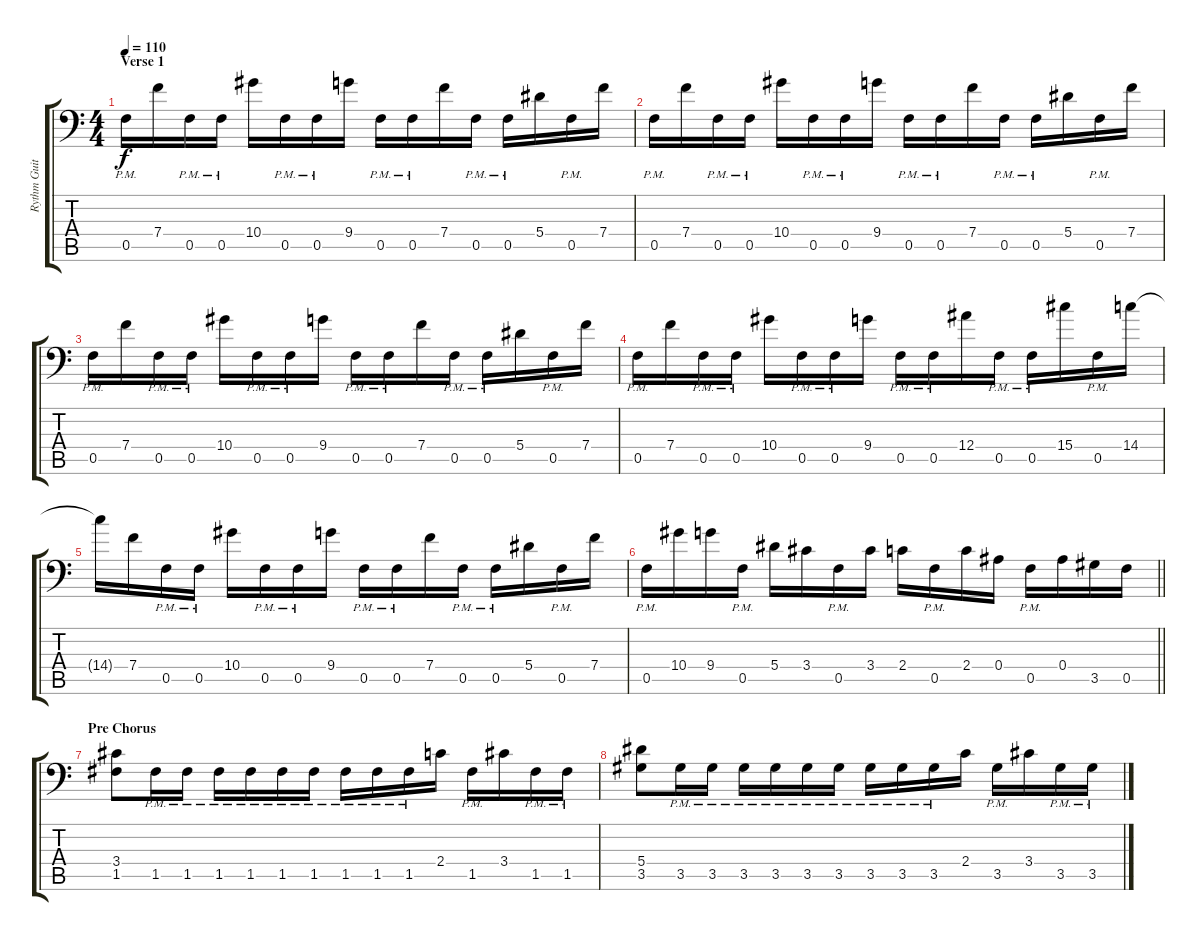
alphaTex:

\track ("Rythm Guitar 2" "Rythm Guit") {instrument distortionguitar}
\staff {score tabs}
\tuning (C4 G3 Eb3 Bb2 F2 Bb1) {hide}
\ts (4 4)
\section ("" "Verse 1")
\tempo 110
\clef f4
\ks c
0.5{pm}.16{dy f} 7.4.16 0.5{pm}.16 0.5{pm}.16 10.4.16 0.5{pm}.16 0.5{pm}.16 9.4.16 0.5{pm}.16 0.5{pm}.16 7.4.16 0.5{pm}.16 0.5{pm}.16 5.4.16 0.5{pm}.16 7.4.16 |
0.5{pm}.16 7.4.16 0.5{pm}.16 0.5{pm}.16 10.4.16 0.5{pm}.16 0.5{pm}.16 9.4.16 0.5{pm}.16 0.5{pm}.16 7.4.16 0.5{pm}.16 0.5{pm}.16 5.4.16 0.5{pm}.16 7.4.16 |
0.5{pm}.16 7.4.16 0.5{pm}.16 0.5{pm}.16 10.4.16 0.5{pm}.16 0.5{pm}.16 9.4.16 0.5{pm}.16 0.5{pm}.16 7.4.16 0.5{pm}.16 0.5{pm}.16 5.4.16 0.5{pm}.16 7.4.16 |
0.5{pm}.16 7.4.16 0.5{pm}.16 0.5{pm}.16 10.4.16 0.5{pm}.16 0.5{pm}.16 9.4.16 0.5{pm}.16 0.5{pm}.16 12.4.16 0.5{pm}.16 0.5{pm}.16 15.4.16 0.5{pm}.16 14.4.16 |
14.4{t}.16 7.4.16 0.5{pm}.16 0.5{pm}.16 10.4.16 0.5{pm}.16 0.5{pm}.16 9.4.16 0.5{pm}.16 0.5{pm}.16 7.4.16 0.5{pm}.16 0.5{pm}.16 5.4.16 0.5{pm}.16 7.4.16 |
\barLineRight lightlight
0.5{pm}.16 10.4.16 9.4.16 0.5{pm}.16 5.4.16 3.4.16 0.5{pm}.16 3.4.16 2.4.16 0.5{pm}.16 2.4.16 0.4.16 0.5{pm}.16 0.4.16 3.5.16 0.5.16 |
\section ("" "Pre Chorus")
(3.4 1.5).8 1.5{pm}.16 1.5{pm}.16 1.5{pm}.16 1.5{pm}.16 1.5{pm}.16 1.5{pm}.16 1.5{pm}.16 1.5{pm}.16 1.5{pm}.16 2.4.16 1.5{pm}.16 3.4.16 1.5{pm}.16 1.5{pm}.16 |
(5.4 3.5).8 3.5{pm}.16 3.5{pm}.16 3.5{pm}.16 3.5{pm}.16 3.5{pm}.16 3.5{pm}.16 3.5{pm}.16 3.5{pm}.16 3.5{pm}.16 2.4.16 3.5{pm}.16 3.4.16 3.5{pm}.16 3.5{pm}.16
